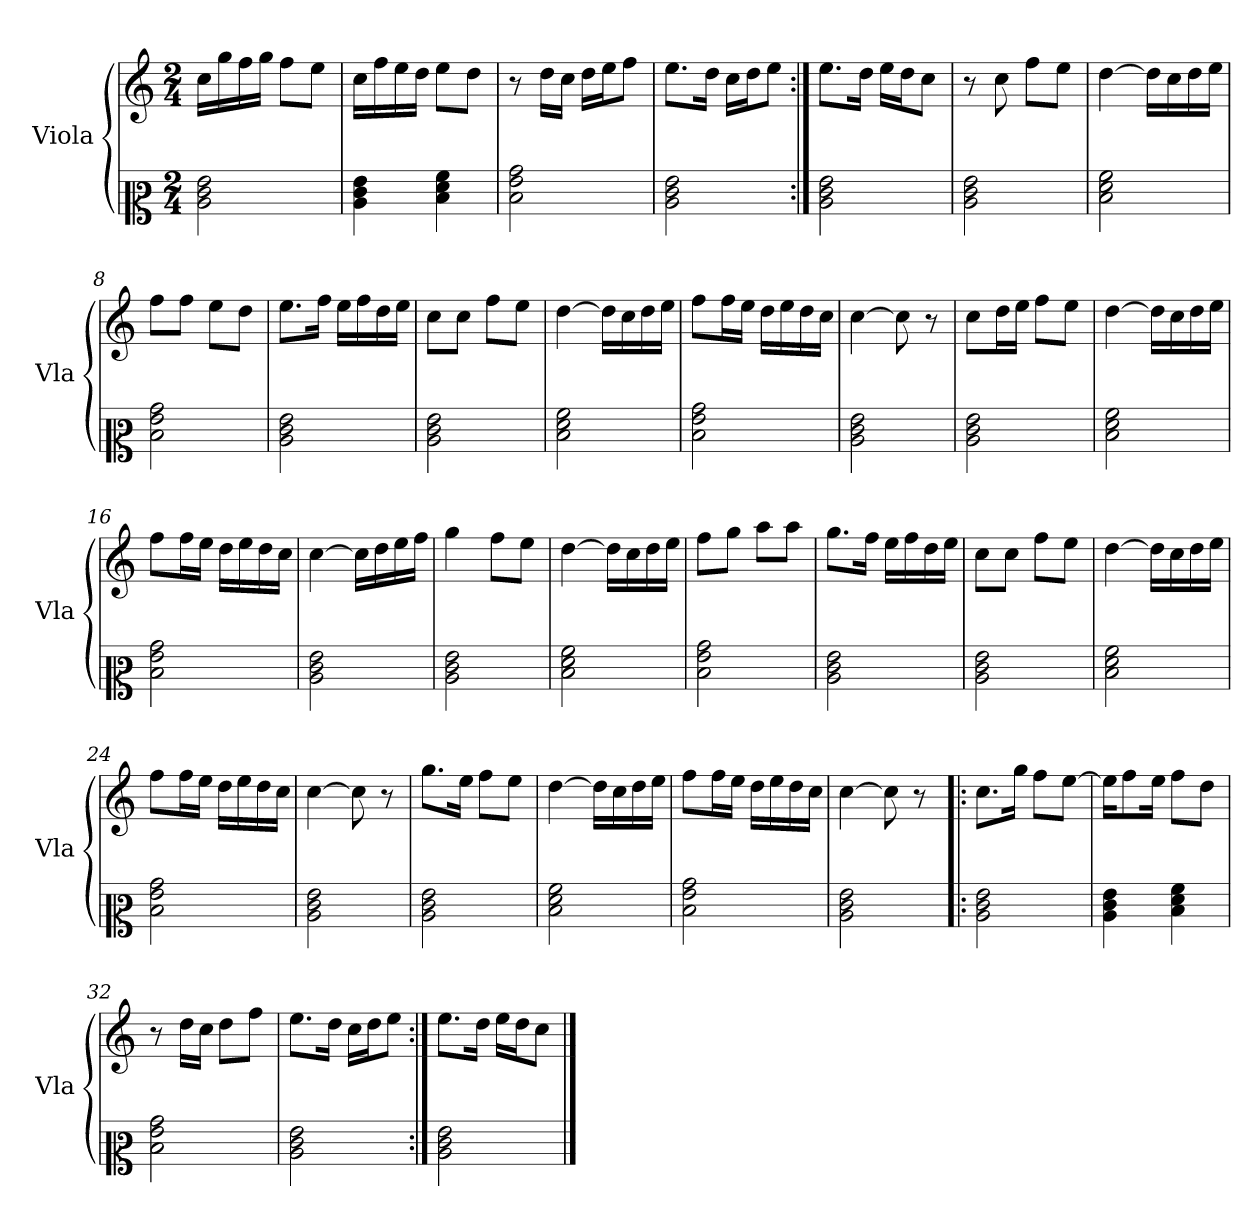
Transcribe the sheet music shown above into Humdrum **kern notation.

**kern	**kern
*part2	*part1
*staff2	*staff1
*I"Viola	*I"Viola
*I'Vla	*I'Vla
*clefC2	*clefG2
*ITrd1c2	*ITrd1c2
*k[b-e-]	*k[b-e-]
*M2/4	*M2/4
*MM80	*MM80
=1	=1
2B-\ 2d\ 2f\	16b-\LL
.	16ff\
.	16ee-\
.	16ff\JJ
.	8ee-\L
.	8dd\J
=2	=2
4B-\ 4d\ 4f\	16b-\LL
.	16ee-\
.	16dd\
.	16cc\JJ
4c\ 4e-\ 4g\	8dd\L
.	8cc\J
=3	=3
2c\ 2f\ 2a\	8r
.	16cc\LL
.	16b-\JJ
.	16cc\LL
.	16dd\J
.	8ee-\J
=4	=4
2B-\ 2d\ 2f\	8.dd\L
.	16cc\Jk
.	16b-\LL
.	16cc\J
.	8dd\J
=5:|!	=5:|!
2B-\ 2d\ 2f\	8.dd\L
.	16cc\Jk
.	16dd\LL
.	16cc\J
.	8b-\J
=6	=6
2B-\ 2d\ 2f\	8r
.	8b-\
.	8ee-\L
.	8dd\J
=7	=7
2c\ 2e-\ 2g\	[4cc\
.	16cc\LL]
.	16b-\
.	16cc\
.	16dd\JJ
=8	=8
2c\ 2f\ 2a\	8ee-\L
.	8ee-\J
.	8dd\L
.	8cc\J
!!LO:LB:g=z
=9	=9
2B-\ 2d\ 2f\	8.dd\L
.	16ee-\Jk
.	16dd\LL
.	16ee-\
.	16cc\
.	16dd\JJ
=10	=10
2B-\ 2d\ 2f\	8b-\L
.	8b-\J
.	8ee-\L
.	8dd\J
=11	=11
2c\ 2e-\ 2g\	[4cc\
.	16cc\LL]
.	16b-\
.	16cc\
.	16dd\JJ
=12	=12
2c\ 2f\ 2a\	8ee-\L
.	16ee-\L
.	16dd\JJ
.	16cc\LL
.	16dd\
.	16cc\
.	16b-\JJ
=13	=13
2B-\ 2d\ 2f\	[4b-\
.	8b-\]
.	8r
=14	=14
2B-\ 2d\ 2f\	8b-\L
.	16cc\L
.	16dd\JJ
.	8ee-\L
.	8dd\J
=15	=15
2c\ 2e-\ 2g\	[4cc\
.	16cc\LL]
.	16b-\
.	16cc\
.	16dd\JJ
=16	=16
2c\ 2f\ 2a\	8ee-\L
.	16ee-\L
.	16dd\JJ
.	16cc\LL
.	16dd\
.	16cc\
.	16b-\JJ
!!LO:LB:g=z
=17	=17
2B-\ 2d\ 2f\	[4b-\
.	16b-\LL]
.	16cc\
.	16dd\
.	16ee-\JJ
=18	=18
2B-\ 2d\ 2f\	4ff\
.	8ee-\L
.	8dd\J
=19	=19
2c\ 2e-\ 2g\	[4cc\
.	16cc\LL]
.	16b-\
.	16cc\
.	16dd\JJ
=20	=20
2c\ 2f\ 2a\	8ee-\L
.	8ff\J
.	8gg\L
.	8gg\J
=21	=21
2B-\ 2d\ 2f\	8.ff\L
.	16ee-\Jk
.	16dd\LL
.	16ee-\
.	16cc\
.	16dd\JJ
=22	=22
2B-\ 2d\ 2f\	8b-\L
.	8b-\J
.	8ee-\L
.	8dd\J
=23	=23
2c\ 2e-\ 2g\	[4cc\
.	16cc\LL]
.	16b-\
.	16cc\
.	16dd\JJ
=24	=24
2c\ 2f\ 2a\	8ee-\L
.	16ee-\L
.	16dd\JJ
.	16cc\LL
.	16dd\
.	16cc\
.	16b-\JJ
=25	=25
2B-\ 2d\ 2f\	[4b-\
.	8b-\]
.	8r
!!LO:LB:g=z
=26	=26
2B-\ 2d\ 2f\	8.ff\L
.	16dd\Jk
.	8ee-\L
.	8dd\J
=27	=27
2c\ 2e-\ 2g\	[4cc\
.	16cc\LL]
.	16b-\
.	16cc\
.	16dd\JJ
=28	=28
2c\ 2f\ 2a\	8ee-\L
.	16ee-\L
.	16dd\JJ
.	16cc\LL
.	16dd\
.	16cc\
.	16b-\JJ
=29	=29
2B-\ 2d\ 2f\	[4b-\
.	8b-\]
.	8r
=30!|:	=30!|:
2B-\ 2d\ 2f\	8.b-\L
.	16ff\Jk
.	8ee-\L
.	[8dd\J
=31	=31
4B-\ 4d\ 4f\	16dd\KL]
.	8ee-\
.	16dd\Jk
4c\ 4e-\ 4g\	8ee-\L
.	8cc\J
=32	=32
2c\ 2f\ 2a\	8r
.	16cc\LL
.	16b-\JJ
.	8cc\L
.	8ee-\J
=33	=33
2B-\ 2d\ 2f\	8.dd\L
.	16cc\Jk
.	16b-\LL
.	16cc\J
.	8dd\J
=34:|!	=34:|!
2B-\ 2d\ 2f\	8.dd\L
.	16cc\Jk
.	16dd\LL
.	16cc\J
.	8b-\J
==	==
*-	*-
